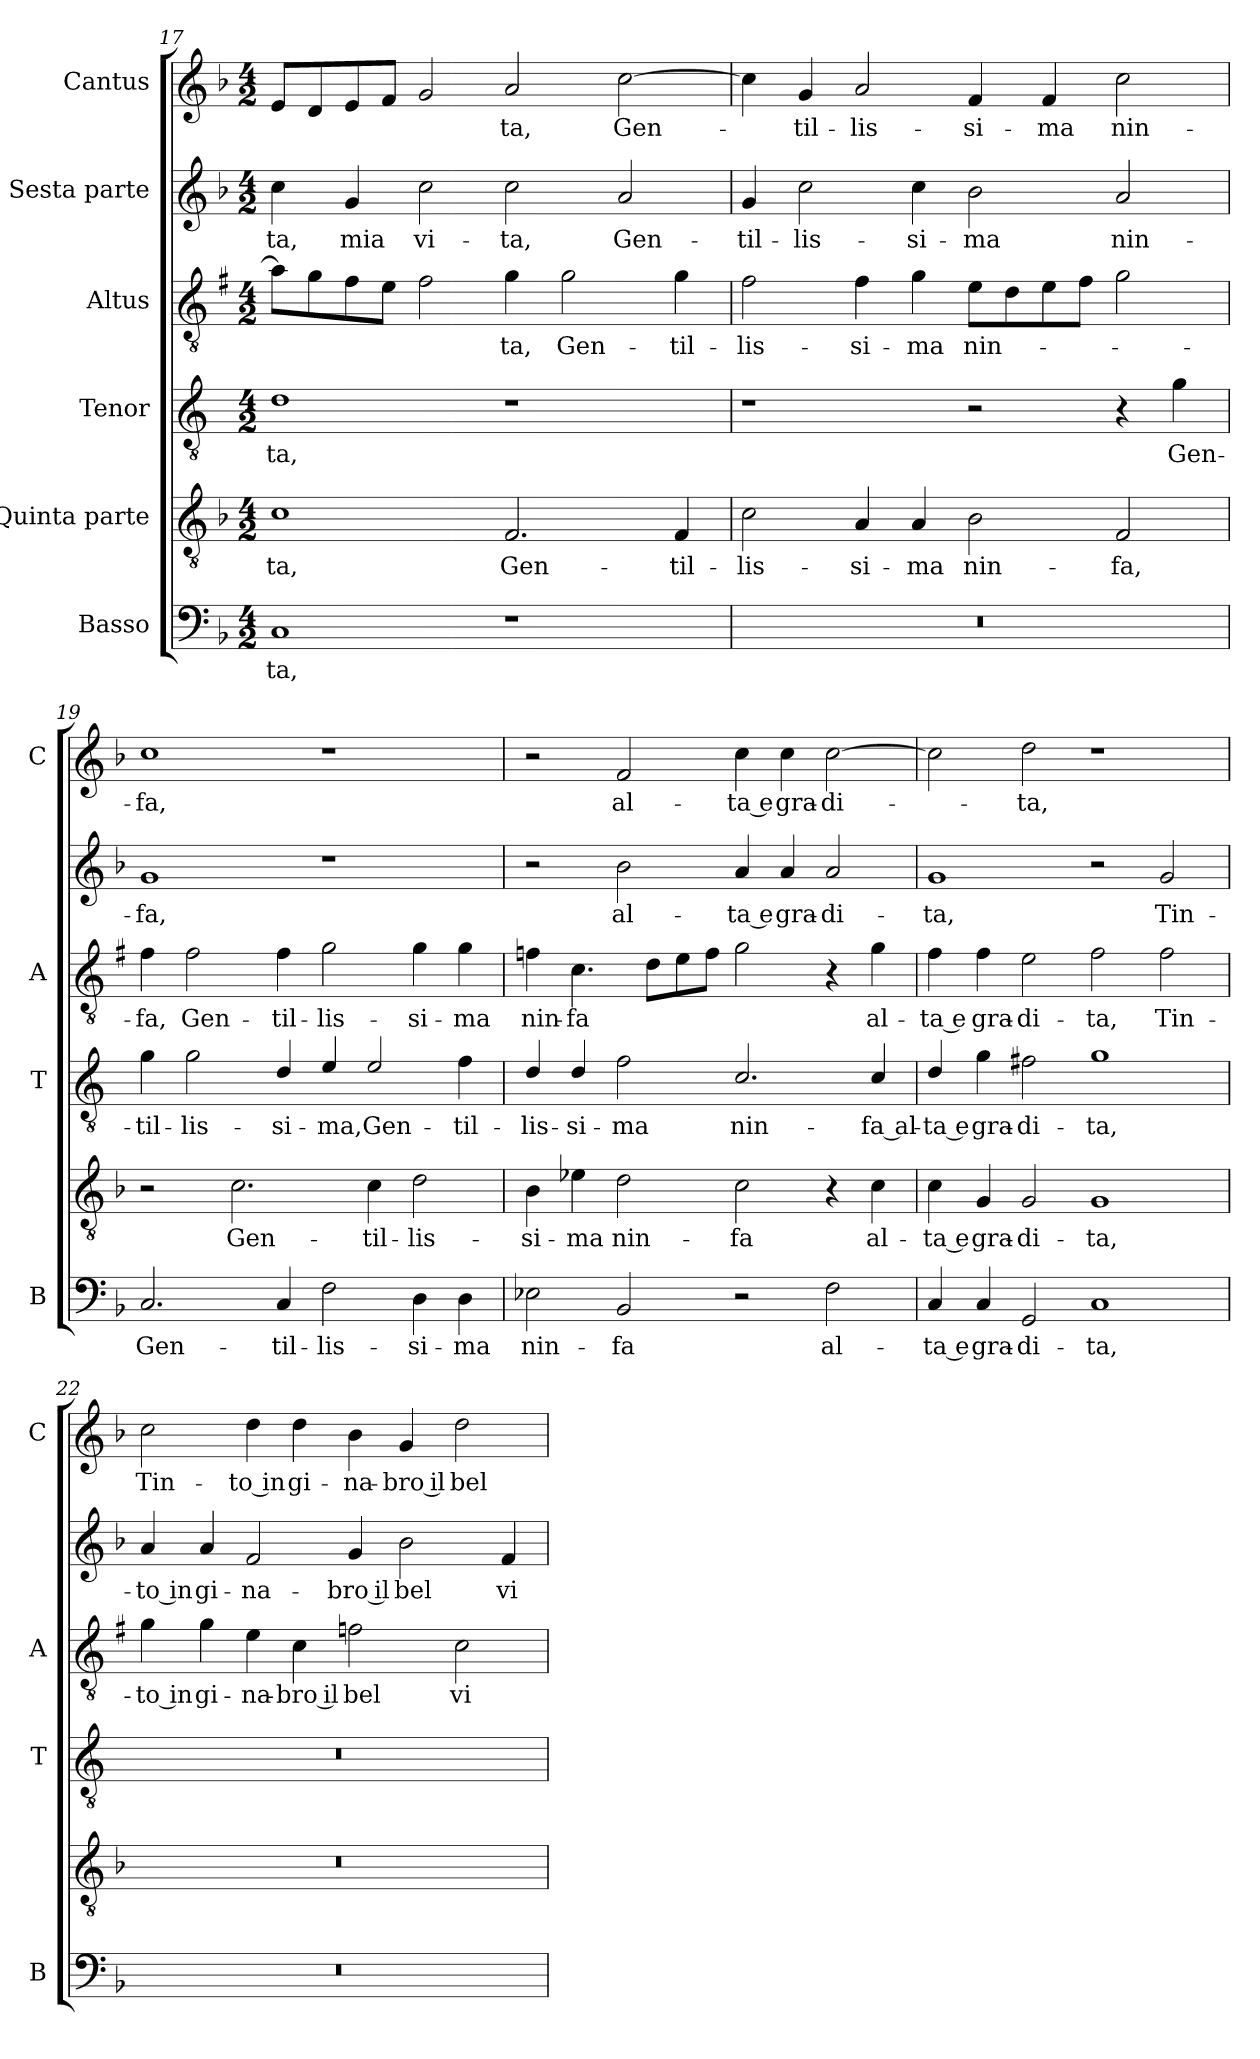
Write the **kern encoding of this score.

**kern	**text	**kern	**text	**kern	**text	**kern	**text	**kern	**text	**kern	**text
*part6	*part6	*part5	*part5	*part4	*part4	*part3	*part3	*part2	*part2	*part1	*part1
*staff6	*staff6	*staff5	*staff5	*staff4	*staff4	*staff3	*staff3	*staff2	*staff2	*staff1	*staff1
*I"Basso	*	*I"Quinta parte	*	*I"Tenor	*	*I"Altus	*	*I"Sesta parte	*	*I"Cantus	*
*I'B	*	*	*	*I'T	*	*I'A	*	*	*	*I'C	*
*clefF4	*	*clefGv2	*	*clefGv2	*	*clefGv2	*	*clefG2	*	*clefG2	*
*	*	*	*	*ITrd4c7	*	*ITrd1c2	*	*	*	*	*
*k[b-]	*	*k[b-]	*	*k[b-]	*	*k[b-]	*	*k[b-]	*	*k[b-]	*
*F:	*	*F:	*	*F:	*	*F:	*	*F:	*	*F:	*
*M4/2	*	*M4/2	*	*M4/2	*	*M4/2	*	*M4/2	*	*M4/2	*
=17	=17	=17	=17	=17	=17	=17	=17	=17	=17	=17	=17
!	!LO:LY:b	!	!LO:LY:b	!	!LO:LY:b	!	!	!	!LO:LY:b	!	!
1C	-ta,	1c	-ta,	1G	-ta,	8g\L]	.	4cc\	-ta,	8e/L	.
.	.	.	.	.	.	8f\	.	.	.	8d/	.
!	!	!	!	!	!	!	!	!	!LO:LY:b	!	!
.	.	.	.	.	.	8e\	.	4g/	mia	8e/	.
.	.	.	.	.	.	8d\J	.	.	.	8f/J	.
!	!	!	!	!	!	!	!	!	!LO:LY:b	!	!
.	.	.	.	.	.	2e\	.	2cc\	vi-	2g/	.
!	!	!	!LO:LY:b	!	!	!	!LO:LY:b	!	!LO:LY:b	!	!LO:LY:b
1r	.	2.F/	Gen-	1r	.	4f\	-ta,	2cc\	-ta,	2a/	-ta,
!	!	!	!	!	!	!	!LO:LY:b	!	!	!	!
.	.	.	.	.	.	2f\	Gen-	.	.	.	.
!	!	!	!	!	!	!	!	!	!LO:LY:b	!	!LO:LY:b
.	.	.	.	.	.	.	.	2a/	Gen-	[2cc\	Gen-
!	!	!	!LO:LY:b	!	!	!	!LO:LY:b	!	!	!	!
.	.	4F/	-til-	.	.	4f\	-til-	.	.	.	.
=18	=18	=18	=18	=18	=18	=18	=18	=18	=18	=18	=18
!	!	!	!LO:LY:b	!	!	!	!LO:LY:b	!	!LO:LY:b	!	!
0r	.	2c\	-lis-	1r	.	2e\	-lis-	4g/	-til-	4cc\]	.
!	!	!	!	!	!	!	!	!	!LO:LY:b	!	!LO:LY:b
.	.	.	.	.	.	.	.	2cc\	-lis-	4g/	-til-
!	!	!	!LO:LY:b	!	!	!	!LO:LY:b	!	!	!	!LO:LY:b
.	.	4A/	-si-	.	.	4e\	-si-	.	.	2a/	-lis-
!	!	!	!LO:LY:b	!	!	!	!LO:LY:b	!	!LO:LY:b	!	!
.	.	4A/	-ma	.	.	4f\	-ma	4cc\	-si-	.	.
!	!	!	!LO:LY:b	!	!	!	!LO:LY:b	!	!LO:LY:b	!	!LO:LY:b
.	.	2B-\	nin-	2r	.	8d\L	nin-	2b-\	-ma	4f/	-si-
.	.	.	.	.	.	8c\	.	.	.	.	.
!	!	!	!	!	!	!	!	!	!	!	!LO:LY:b
.	.	.	.	.	.	8d\	.	.	.	4f/	-ma
.	.	.	.	.	.	8e\J	.	.	.	.	.
!	!	!	!LO:LY:b	!	!	!	!	!	!LO:LY:b	!	!LO:LY:b
.	.	2F/	-fa,	4r	.	2f\	.	2a/	nin-	2cc\	nin-
!	!	!	!	!	!LO:LY:b	!	!	!	!	!	!
.	.	.	.	4c\	Gen-	.	.	.	.	.	.
=19	=19	=19	=19	=19	=19	=19	=19	=19	=19	=19	=19
!	!LO:LY:b	!	!	!	!LO:LY:b	!	!LO:LY:b	!	!LO:LY:b	!	!LO:LY:b
2.C/	Gen-	2r	.	4c\	-til-	4e\	-fa,	1g	-fa,	1cc	-fa,
!	!	!	!	!	!LO:LY:b	!	!LO:LY:b	!	!	!	!
.	.	.	.	2c\	-lis-	2e\	Gen-	.	.	.	.
!	!	!	!LO:LY:b	!	!	!	!	!	!	!	!
.	.	2.c\	Gen-	.	.	.	.	.	.	.	.
!	!LO:LY:b	!	!	!	!LO:LY:b	!	!LO:LY:b	!	!	!	!
4C/	-til-	.	.	4G/	-si-	4e\	-til-	.	.	.	.
!	!LO:LY:b	!	!	!	!LO:LY:b	!	!LO:LY:b	!	!	!	!
2F\	-lis-	.	.	4A/	-ma,	2f\	-lis-	1r	.	1r	.
!	!	!	!LO:LY:b	!	!LO:LY:b	!	!	!	!	!	!
.	.	4c\	-til-	2A/	Gen-	.	.	.	.	.	.
!	!LO:LY:b	!	!LO:LY:b	!	!	!	!LO:LY:b	!	!	!	!
4D\	-si-	2d\	-lis-	.	.	4f\	-si-	.	.	.	.
!	!LO:LY:b	!	!	!	!LO:LY:b	!	!LO:LY:b	!	!	!	!
4D\	-ma	.	.	4B-\	-til-	4f\	-ma	.	.	.	.
!!LO:PB:g=z
=20	=20	=20	=20	=20	=20	=20	=20	=20	=20	=20	=20
!	!LO:LY:b	!	!LO:LY:b	!	!LO:LY:b	!	!LO:LY:b	!	!	!	!
2E-X\	nin-	4B-\	-si-	4G/	-lis-	4e-X\	nin-	2r	.	2r	.
!	!	!	!LO:LY:b	!	!LO:LY:b	!	!LO:LY:b	!	!	!	!
.	.	4e-X\	-ma	4G/	-si-	4.B-\	-fa	.	.	.	.
!	!LO:LY:b	!	!LO:LY:b	!	!LO:LY:b	!	!	!	!LO:LY:b	!	!LO:LY:b
2BB-/	-fa	2d\	nin-	2B-\	-ma	.	.	2b-\	al-	2f/	al-
.	.	.	.	.	.	8c\L	.	.	.	.	.
.	.	.	.	.	.	8d\	.	.	.	.	.
.	.	.	.	.	.	8e-\J	.	.	.	.	.
!	!	!	!LO:LY:b	!	!LO:LY:b	!	!	!	!LO:LY:b	!	!LO:LY:b
2r	.	2c\	-fa	2.F/	nin-	2f\	.	4a/	-ta e	4cc\	-ta e
!	!	!	!	!	!	!	!	!	!LO:LY:b	!	!LO:LY:b
.	.	.	.	.	.	.	.	4a/	gra-	4cc\	gra-
!	!LO:LY:b	!	!	!	!	!	!	!	!LO:LY:b	!	!LO:LY:b
2F\	al-	4r	.	.	.	4r	.	2a/	-di-	[2cc\	-di-
!	!	!	!LO:LY:b	!	!LO:LY:b	!	!LO:LY:b	!	!	!	!
.	.	4c\	al-	4F/	-fa al-	4f\	al-	.	.	.	.
=21	=21	=21	=21	=21	=21	=21	=21	=21	=21	=21	=21
!	!LO:LY:b	!	!LO:LY:b	!	!LO:LY:b	!	!LO:LY:b	!	!LO:LY:b	!	!
4C/	-ta e	4c\	-ta e	4G/	-ta e	4e\	-ta e	1g	-ta,	2cc\]	.
!	!LO:LY:b	!	!LO:LY:b	!	!LO:LY:b	!	!LO:LY:b	!	!	!	!
4C/	gra-	4G/	gra-	4c\	gra-	4e\	gra-	.	.	.	.
!	!LO:LY:b	!	!LO:LY:b	!	!LO:LY:b	!	!LO:LY:b	!	!	!	!LO:LY:b
2GG/	-di-	2G/	-di-	2Bn\	-di-	2d\	-di-	.	.	2dd\	-ta,
!	!LO:LY:b	!	!LO:LY:b	!	!LO:LY:b	!	!LO:LY:b	!	!	!	!
1C	-ta,	1G	-ta,	1c	-ta,	2e\	-ta,	2r	.	1r	.
!	!	!	!	!	!	!	!LO:LY:b	!	!LO:LY:b	!	!
.	.	.	.	.	.	2e\	Tin-	2g/	Tin-	.	.
=22	=22	=22	=22	=22	=22	=22	=22	=22	=22	=22	=22
!	!	!	!	!	!	!	!LO:LY:b	!	!LO:LY:b	!	!LO:LY:b
0r	.	0r	.	0r	.	4f\	-to in	4a/	-to in	2cc\	Tin-
!	!	!	!	!	!	!	!LO:LY:b	!	!LO:LY:b	!	!
.	.	.	.	.	.	4f\	gi-	4a/	gi-	.	.
!	!	!	!	!	!	!	!LO:LY:b	!	!LO:LY:b	!	!LO:LY:b
.	.	.	.	.	.	4d\	-na-	2f/	-na-	4dd\	-to in
!	!	!	!	!	!	!	!LO:LY:b	!	!	!	!LO:LY:b
.	.	.	.	.	.	4B-\	-bro il	.	.	4dd\	gi-
!	!	!	!	!	!	!	!LO:LY:b	!	!LO:LY:b	!	!LO:LY:b
.	.	.	.	.	.	2e-X\	bel	4g/	-bro il	4b-\	-na-
!	!	!	!	!	!	!	!	!	!LO:LY:b	!	!LO:LY:b
.	.	.	.	.	.	.	.	2b-\	bel	4g/	-bro il
!	!	!	!	!	!	!	!LO:LY:b	!	!	!	!LO:LY:b
.	.	.	.	.	.	2B-\	vi-	.	.	2dd\	bel
!	!	!	!	!	!	!	!	!	!LO:LY:b	!	!
.	.	.	.	.	.	.	.	4f/	vi-	.	.
=	=	=	=	=	=	=	=	=	=	=	=
*-	*-	*-	*-	*-	*-	*-	*-	*-	*-	*-	*-
